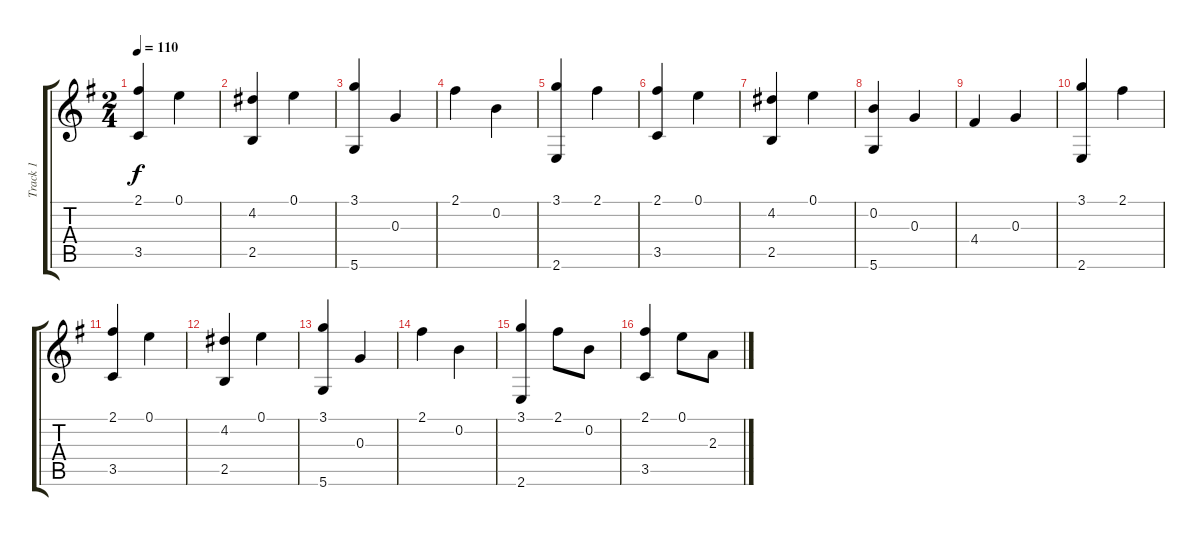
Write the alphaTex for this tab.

\track ("Track 1" "Track 1") {instrument acousticguitarnylon}
\staff {score tabs}
\tuning (E4 B3 G3 D3 A2 D2) {hide}
\ts (2 4)
\tempo 110
\clef g2
\ks g
(2.1 3.5).4{dy f} 0.1.4 |
(4.2 2.5).4 0.1.4 |
(3.1 5.6).4 0.3.4 |
2.1.4 0.2.4 |
(3.1 2.6).4 2.1.4 |
(2.1 3.5).4 0.1.4 |
(4.2 2.5).4 0.1.4 |
(0.2 5.6).4 0.3.4 |
4.4.4 0.3.4 |
(3.1 2.6).4 2.1.4 |
(2.1 3.5).4 0.1.4 |
(4.2 2.5).4 0.1.4 |
(3.1 5.6).4 0.3.4 |
2.1.4 0.2.4 |
(3.1 2.6).4 2.1.8 0.2.8 |
(2.1 3.5).4 0.1.8 2.3.8
